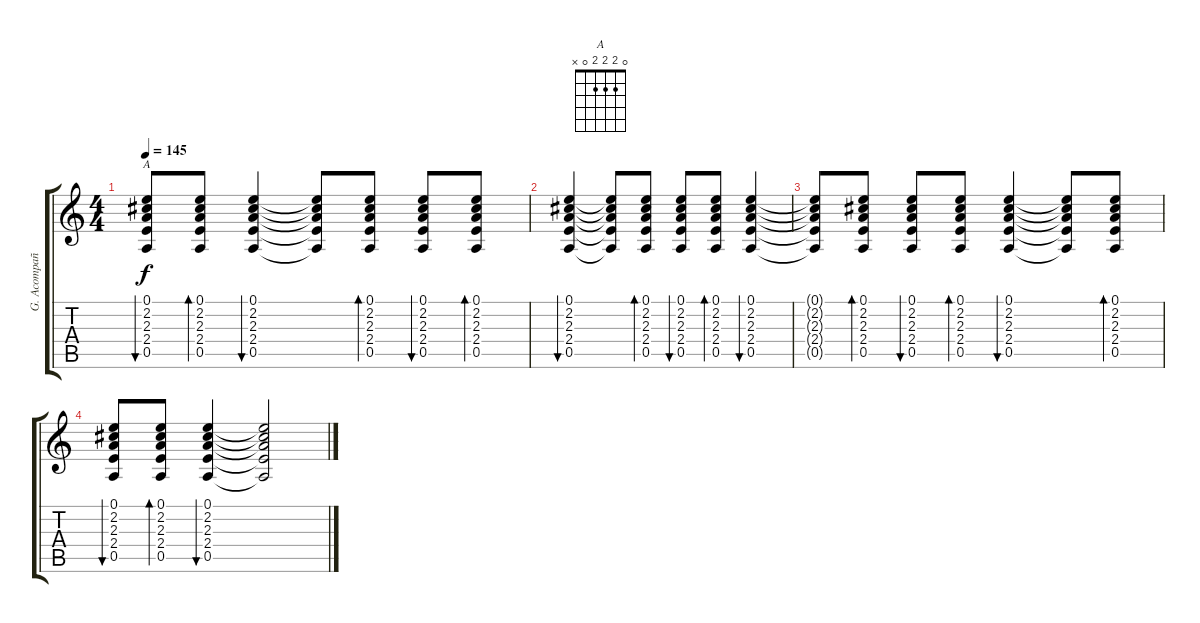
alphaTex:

\track ("G. Acompañamiento" "G. Acompañ") {instrument acousticguitarsteel}
\staff {score tabs}
\tuning (E4 B3 G3 D3 A2 E2) {hide}
\chord ("A" 0 2 2 2 0 x)
\ts (4 4)
\tempo 145
\clef g2
\ks c
(0.1 2.2 2.3 2.4 0.5).8{bu 30 ch "A" dy f} (0.1 2.2 2.3 2.4 0.5).8{bd 30} (0.1 2.2 2.3 2.4 0.5).4{bu 30} (0.1{t} 2.2{t} 2.3{t} 2.4{t} 0.5{t}).8 (0.1 2.2 2.3 2.4 0.5).8{bd 30} (0.1 2.2 2.3 2.4 0.5).8{bu 30} (0.1 2.2 2.3 2.4 0.5).8{bd 30} |
(0.1 2.2 2.3 2.4 0.5).4{bu 30} (0.1{t} 2.2{t} 2.3{t} 2.4{t} 0.5{t}).8 (0.1 2.2 2.3 2.4 0.5).8{bd 30} (0.1 2.2 2.3 2.4 0.5).8{bu 30} (0.1 2.2 2.3 2.4 0.5).8{bd 30} (0.1 2.2 2.3 2.4 0.5).4{bu 30} |
(0.1{t} 2.2{t} 2.3{t} 2.4{t} 0.5{t}).8 (0.1 2.2 2.3 2.4 0.5).8{bd 30} (0.1 2.2 2.3 2.4 0.5).8{bu 30} (0.1 2.2 2.3 2.4 0.5).8{bd 30} (0.1 2.2 2.3 2.4 0.5).4{bu 30} (0.1{t} 2.2{t} 2.3{t} 2.4{t} 0.5{t}).8 (0.1 2.2 2.3 2.4 0.5).8{bd 30} |
(0.1 2.2 2.3 2.4 0.5).8{bu 30} (0.1 2.2 2.3 2.4 0.5).8{bd 30} (0.1 2.2 2.3 2.4 0.5).4{bu 30} (0.1{t} 2.2{t} 2.3{t} 2.4{t} 0.5{t}).2
